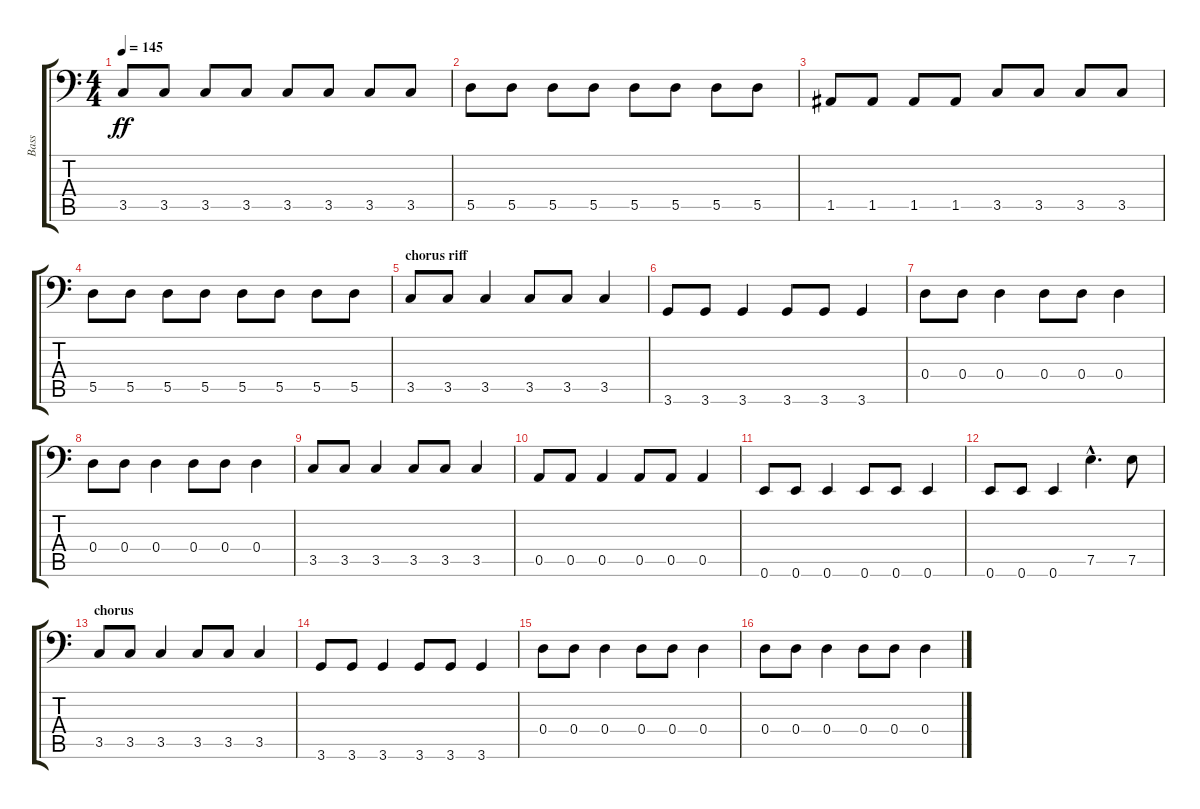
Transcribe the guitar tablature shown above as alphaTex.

\track ("Bass" "Bass") {instrument electricbassfinger}
\staff {score tabs}
\tuning (E3 B2 G2 D2 A1 E1) {hide}
\ts (4 4)
\tempo 145
\clef f4
\ks c
3.5.8{dy ff} 3.5.8 3.5.8 3.5.8 3.5.8 3.5.8 3.5.8 3.5.8 |
5.5.8 5.5.8 5.5.8 5.5.8 5.5.8 5.5.8 5.5.8 5.5.8 |
1.5.8 1.5.8 1.5.8 1.5.8 3.5.8 3.5.8 3.5.8 3.5.8 |
5.5.8 5.5.8 5.5.8 5.5.8 5.5.8 5.5.8 5.5.8 5.5.8 |
\section ("" "chorus riff")
3.5.8 3.5.8 3.5.4 3.5.8 3.5.8 3.5.4 |
3.6.8 3.6.8 3.6.4 3.6.8 3.6.8 3.6.4 |
0.4.8 0.4.8 0.4.4 0.4.8 0.4.8 0.4.4 |
0.4.8 0.4.8 0.4.4 0.4.8 0.4.8 0.4.4 |
3.5.8 3.5.8 3.5.4 3.5.8 3.5.8 3.5.4 |
0.5.8 0.5.8 0.5.4 0.5.8 0.5.8 0.5.4 |
0.6.8 0.6.8 0.6.4 0.6.8 0.6.8 0.6.4 |
0.6.8 0.6.8 0.6.4 7.5{hac}.4{d} 7.5.8 |
\section ("" "chorus")
3.5.8 3.5.8 3.5.4 3.5.8 3.5.8 3.5.4 |
3.6.8 3.6.8 3.6.4 3.6.8 3.6.8 3.6.4 |
0.4.8 0.4.8 0.4.4 0.4.8 0.4.8 0.4.4 |
0.4.8 0.4.8 0.4.4 0.4.8 0.4.8 0.4.4
